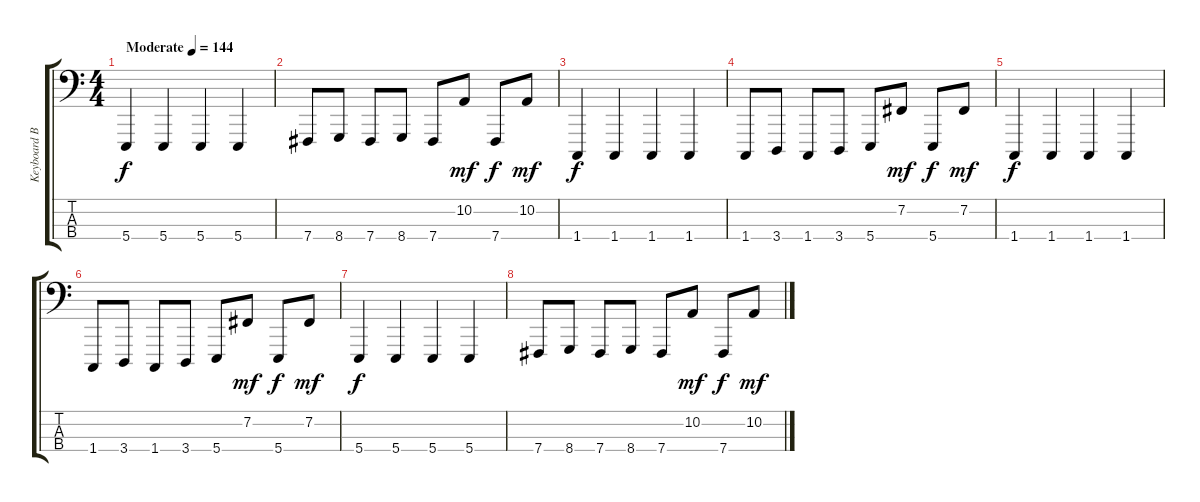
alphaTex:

\track ("Keyboard Bass" "Keyboard B") {instrument synthbrass1}
\staff {score tabs}
\tuning (E2 B1 Gb1 B0) {hide}
\ts (4 4)
\tempo (144 "Moderate")
\clef f4
\ks c
5.4.4{dy f instrument synthbrass1} 5.4.4 5.4.4 5.4.4 |
7.4.8 8.4.8 7.4.8 8.4.8 7.4.8 10.2.8{dy mf} 7.4.8{dy f} 10.2.8{dy mf} |
1.4.4{dy f} 1.4.4 1.4.4 1.4.4 |
1.4.8 3.4.8 1.4.8 3.4.8 5.4.8 7.2.8{dy mf} 5.4.8{dy f} 7.2.8{dy mf} |
1.4.4{dy f} 1.4.4 1.4.4 1.4.4 |
1.4.8 3.4.8 1.4.8 3.4.8 5.4.8 7.2.8{dy mf} 5.4.8{dy f} 7.2.8{dy mf} |
5.4.4{dy f} 5.4.4 5.4.4 5.4.4 |
7.4.8 8.4.8 7.4.8 8.4.8 7.4.8 10.2.8{dy mf} 7.4.8{dy f} 10.2.8{dy mf}
